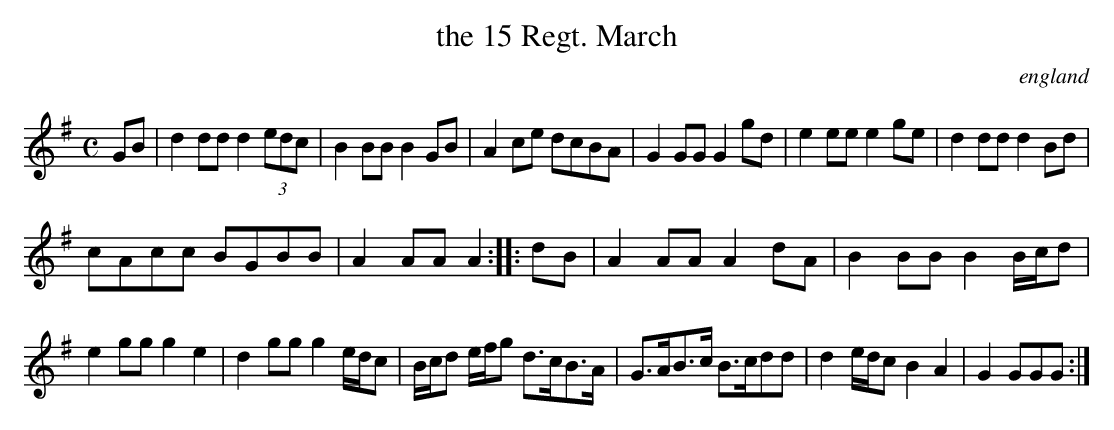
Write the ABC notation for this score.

X:1
T:the 15 Regt. March
O:england
M:C
K:G
GB|\
d2dd d2 (3edc|B2BB B2 GB|\
A2ce dcBA|G2GG G2gd|\
e2ee e2ge|d2dd d2Bd|
cAcc BGBB|A2AAA2::\
dB|A2AA A2dA|B2BB B2B/2c/2d|
e2gg g2e2|d2gg g2e/2d/2c|\
B/2c/2d e/2f/2g d>cB>A|G>AB>c B>cdd|\
d2e/2d/2c B2A2|G2GGG:|
